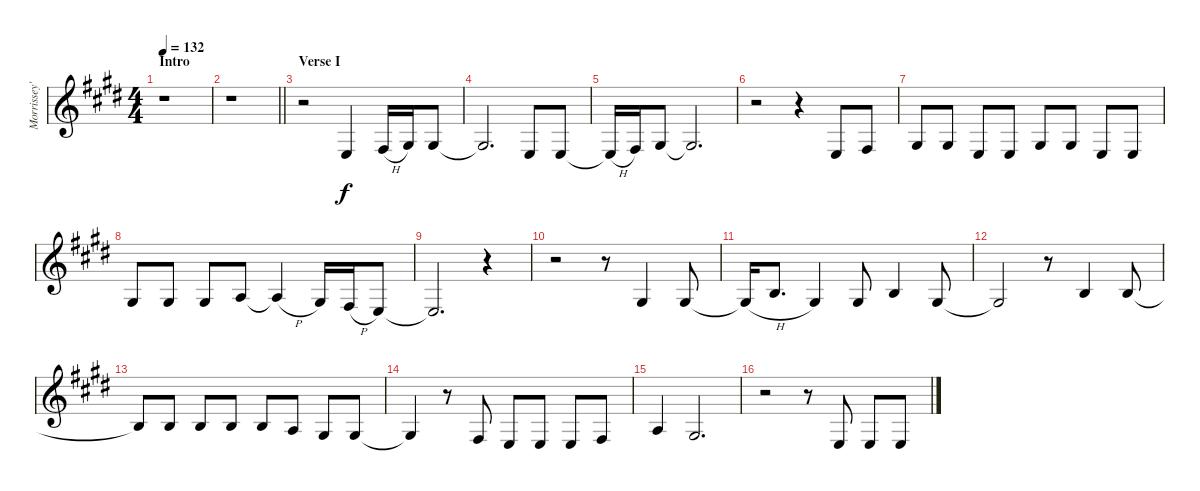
\track ("Morrissey's vocals" "Morrissey'") {instrument baritonesax}
\staff {score}
\tuning (E4 B3 G3 D3 A2 E2) {hide}
\ts (4 4)
\section ("" "Intro")
\tempo 132
\clef g2
\ks e
r.1{dy f instrument baritonesax} |
\barLineRight lightlight
r.1 |
\section ("" "Verse I")
r.2 2.4.4 4.4{h}.16 6.4.16 1.3.8 |
1.3{t}.2{d} 2.4.8 2.4.8 |
2.4{h t}.16 4.4.16 1.3.8 1.3{t}.2{d} |
r.2 r.4 2.4.8 4.4.8 |
1.3.8 1.3.8 2.4.8 2.4.8 1.3.8 1.3.8 2.4.8 2.4.8 |
1.3.8 1.3.8 1.3.8 2.3.8 2.3{h t}.4 1.3.16 4.4{h}.16 2.4.8 |
2.4{t}.2{d} r.4 |
r.2 r.8 1.3.4 1.3.8 |
1.3{h t}.16 0.2.8{d} 1.3.4 1.3.8 0.2.4 1.3.8 |
1.3{t}.2 r.8 0.2.4 0.2.8 |
0.2{t}.8 0.2.8 0.2.8 0.2.8 0.2.8 2.3.8 1.3.8 1.3.8 |
1.3{t}.4 r.8 4.4.8 2.4.8 2.4.8 2.4.8 4.4.8 |
2.3.4 1.3.2{d} |
r.2 r.8 2.4.8 2.4.8 2.4.8
